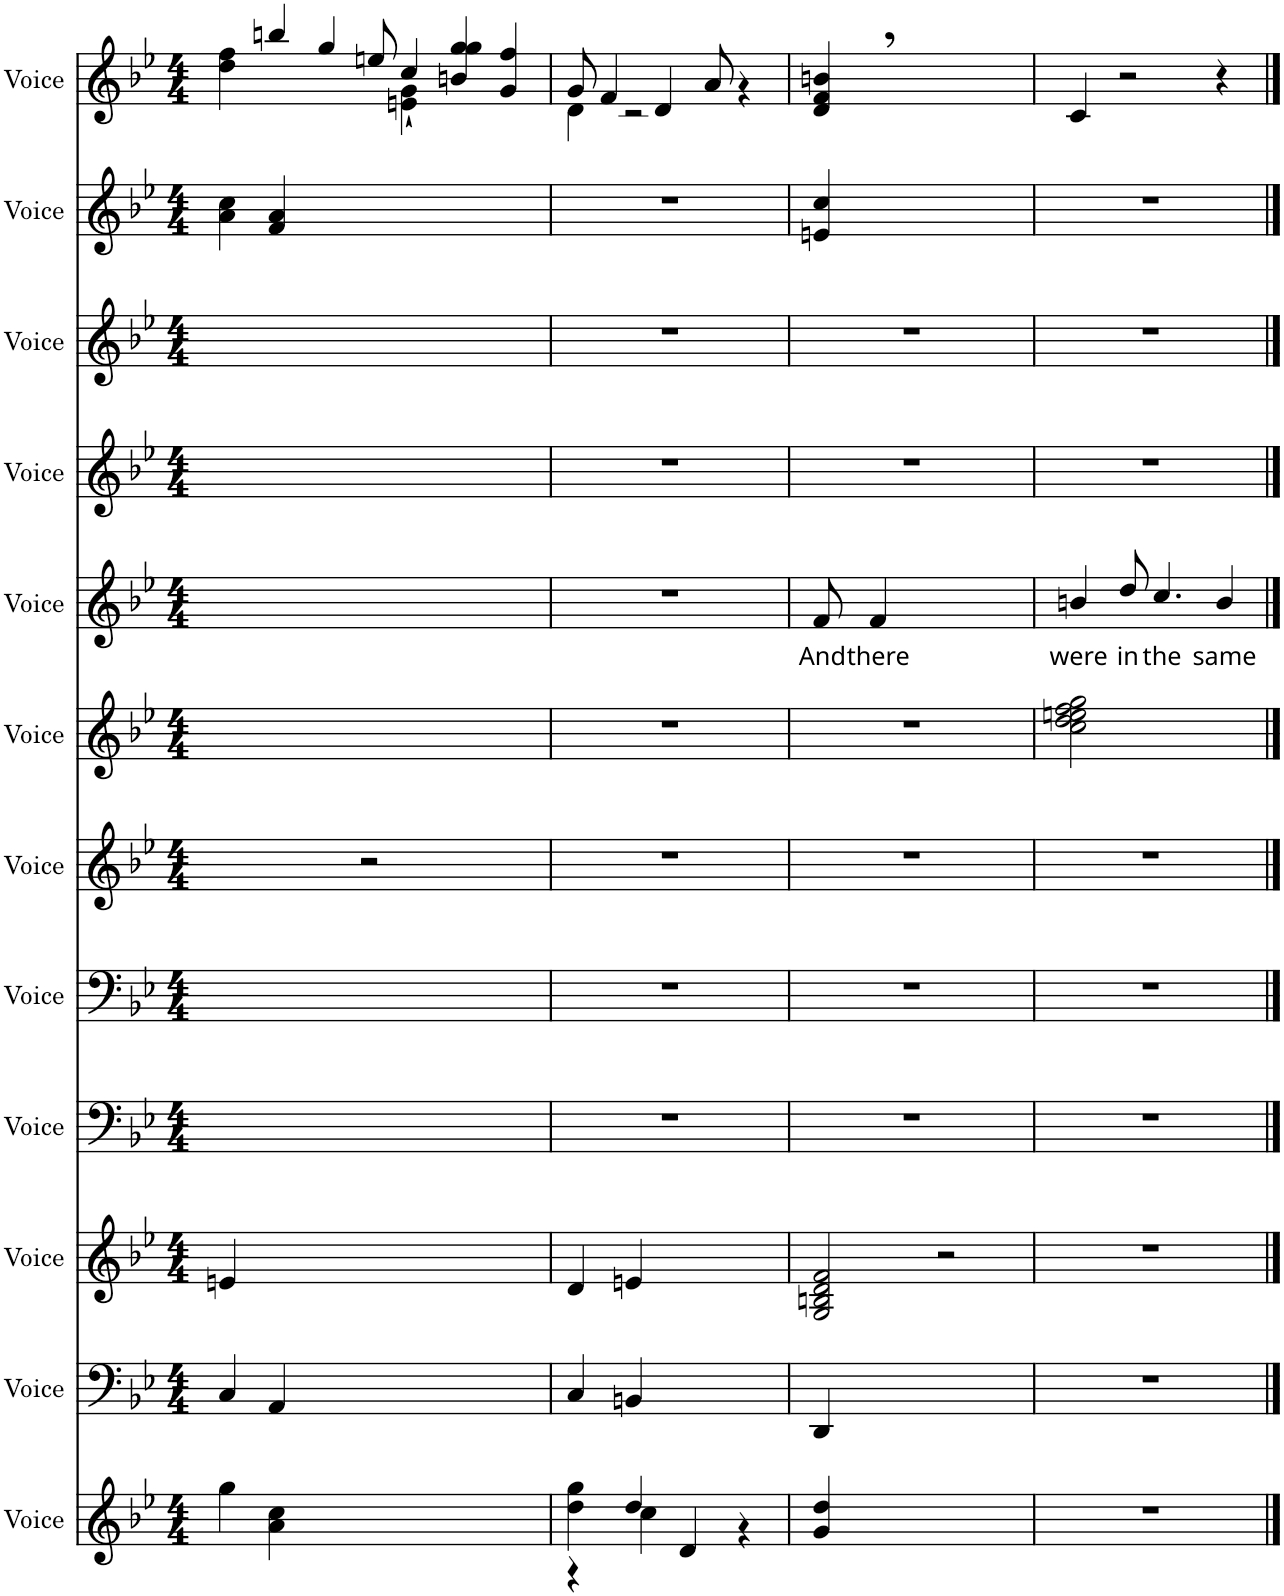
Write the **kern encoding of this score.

**kern	**kern	**kern	**kern	**kern	**kern	**kern	**kern	**text	**kern	**kern	**kern	**kern
*part12	*part11	*part10	*part9	*part8	*part7	*part6	*part5	*part5	*part4	*part3	*part2	*part1
*staff12	*staff11	*staff10	*staff9	*staff8	*staff7	*staff6	*staff5	*staff5	*staff4	*staff3	*staff2	*staff1
*I"Voice	*I"Voice	*I"Voice	*I"Voice	*I"Voice	*I"Voice	*I"Voice	*I"Voice	*	*I"Voice	*I"Voice	*I"Voice	*I"Voice
*I'Voice	*I'Voice	*I'Voice	*I'Voice	*I'Voice	*I'Voice	*I'Voice	*I'Voice	*	*I'Voice	*I'Voice	*I'Voice	*I'Voice
*clefG2	*clefF4	*clefG2	*clefF4	*clefF4	*clefG2	*clefG2	*clefG2	*	*clefG2	*clefG2	*clefG2	*clefG2
*k[b-e-]	*k[b-e-]	*k[b-e-]	*k[b-e-]	*k[b-e-]	*k[b-e-]	*k[b-e-]	*k[b-e-]	*	*k[b-e-]	*k[b-e-]	*k[b-e-]	*k[b-e-]
*M4/4	*M4/4	*M4/4	*M4/4	*M4/4	*M4/4	*M4/4	*M4/4	*	*M4/4	*M4/4	*M4/4	*M4/4
=1	=1	=1	=1	=1	=1	=1	=1	=1	=1	=1	=1	=1
*	*	*	*	*	*	*	*	*	*	*	*	*^
4gg\	4C/	4en/	1ryy	1ryy	1ra	1ryy	1ryy	.	1ryy	1ryy	4a\ 4cc\	4dd\ 4ff\	2..ryy
4a\ 4cc\	4AA/	2.ryy	.	.	.	.	.	.	.	.	4f/ 4a/	4bbn/	.
2ryy	2ryy	.	.	.	.	.	.	.	.	.	2ryy	4gg/	.
.	.	.	.	.	.	.	.	.	.	.	.	8een/	.
.	.	.	.	.	.	.	.	.	.	.	.	[8cc/	[8en\ [8g\
2ryy	2ryy	4ryy	2ryy	2ryy	2ryy	2ryy	2ryy	.	2ryy	2ryy	2ryy	8ryy	2ryy
.	.	.	.	.	.	.	.	.	.	.	.	4bn/ 4gg/ 4gg/	.
.	.	4.ryy	.	.	.	.	.	.	.	.	.	.	.
.	.	.	.	.	.	.	.	.	.	.	.	4g/ 4ff/	.
8ryy	8ryy	.	8ryy	8ryy	8ryy	8ryy	8ryy	.	8ryy	8ryy	8ryy	.	8ryy
=2	=2	=2	=2	=2	=2	=2	=2	=2	=2	=2	=2	=2	=2
*^	*	*	*	*	*	*	*	*	*	*	*	*	*
4dd\ 4gg\	4r	4C/	4d/	1r	1r	1r	1r	1r	.	1r	1r	1r	8g/	4d\
.	.	.	.	.	.	.	.	.	.	.	.	.	8cc`</]	.
2ryy	4dd/	2ryy	4ryy	.	.	.	.	.	.	.	.	.	4f/	8e\] 8g\]
.	.	.	.	.	.	.	.	.	.	.	.	.	.	2r
.	4d/	.	4en/	.	.	.	.	.	.	.	.	.	4d/	.
4cc\	4r	4BBn/	2ryy	.	.	.	.	.	.	.	.	.	8a/	.
.	.	.	.	.	.	.	.	.	.	.	.	.	4ryy	4r
2ryy	2ryy	2ryy	.	2ryy	2ryy	2ryy	2ryy	2ryy	.	2ryy	2ryy	2ryy	.	.
.	.	.	.	.	.	.	.	.	.	.	.	.	4.ryy	4.ryy
.	.	.	4ryy	.	.	.	.	.	.	.	.	.	.	.
*v	*v	*	*	*	*	*	*	*	*	*	*	*	*v	*v
=3	=3	=3	=3	=3	=3	=3	=3	=3	=3	=3	=3	=3
!	!	!	!	!	!	!	!	!LO:LY:b	!	!	!	!
4g/ 4dd/	4DD/	2G/ 2Bn/ 2d/ 2f/	1r	1r	1r	1r	8f/	And	1r	1r	4en/ 4cc/	4d/, 4f/, 4bn/,
!	!	!	!	!	!	!	!	!LO:LY:b	!	!	!	!
.	.	.	.	.	.	.	4f/	there	.	.	.	.
2ryy	2ryy	.	.	.	.	.	.	.	.	.	2ryy	2ryy
.	.	.	.	.	.	.	2ryy	.	.	.	.	.
.	.	2r	.	.	.	.	.	.	.	.	.	.
4ryy	4ryy	.	.	.	.	.	.	.	.	.	4ryy	4ryy
.	.	.	.	.	.	.	8ryy	.	.	.	.	.
=4	=4	=4	=4	=4	=4	=4	=4	=4	=4	=4	=4	=4
!	!	!	!	!	!	!	!	!LO:LY:b	!	!	!	!
1r	1r	1r	1r	1r	1r	2cc\ 2dd\ 2een\ 2ff\ 2gg\	4bn/	were	1r	1r	1r	4c/
!	!	!	!	!	!	!	!	!LO:LY:b	!	!	!	!
.	.	.	.	.	.	.	8dd/	in	.	.	.	2r
!	!	!	!	!	!	!	!	!LO:LY:b	!	!	!	!
.	.	.	.	.	.	.	4.cc/	the	.	.	.	.
.	.	.	.	.	.	2ryy	.	.	.	.	.	.
!	!	!	!	!	!	!	!	!LO:LY:b	!	!	!	!
.	.	.	.	.	.	.	4b/	same	.	.	.	4r
==	==	==	==	==	==	==	==	==	==	==	==	==
*-	*-	*-	*-	*-	*-	*-	*-	*-	*-	*-	*-	*-
